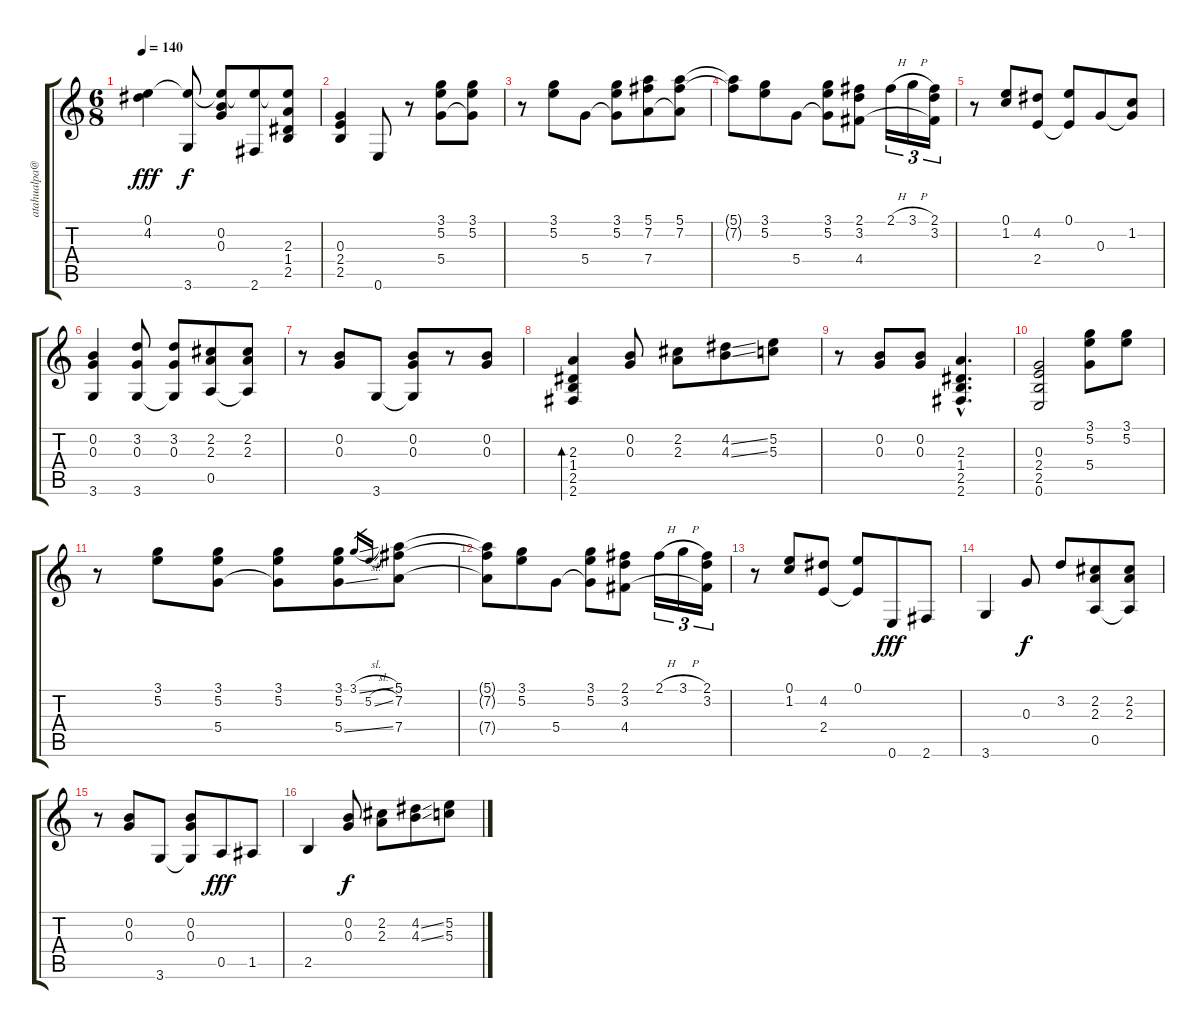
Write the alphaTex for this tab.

\track ("" "atahualpa@") {instrument acousticguitarnylon}
\staff {score tabs}
\tuning (E4 B3 G3 D3 A2 E2) {hide}
\ts (6 8)
\tempo 140
\clef g2
\ks c
(0.1 4.2).4{dy fff} (0.1{t} 3.6).8{dy f} (0.1{t} 0.2 0.3).8 (0.1{t} 2.6).8 (0.1{t} 2.3 1.4 2.5).8 |
(0.3 2.4 2.5).4 0.6.8 r.8 (3.1 5.2 5.4).8 (3.1 5.2 5.4{t}).8 |
r.8 (3.1 5.2).8 5.4.8 (3.1 5.2 5.4{t}).8 (5.1 7.2 7.4).8 (5.1 7.2 7.4{t}).8 |
(5.1{t} 7.2{t}).8 (3.1 5.2).8 5.4.8 (3.1 5.2 5.4{t}).8 (2.1 3.2 4.4).8 2.1{h}.16{tu (3 2)} 3.1{h}.16{tu (3 2)} (2.1 3.2 4.4{t}).16{tu (3 2)} |
r.8 (0.1 1.2).8 (4.2 2.4).8 (0.1 2.4{t}).8 0.3.8 (1.2 0.3{t}).8 |
(0.2 0.3 3.6).4 (3.2 0.3 3.6).8 (3.2 0.3 3.6{t}).8 (2.2 2.3 0.5).8 (2.2 2.3 0.5{t}).8 |
r.8 (0.2 0.3).8 3.6.8 (0.2 0.3 3.6{t}).8 r.8 (0.2 0.3).8 |
(2.3 1.4 2.5 2.6).4{bd 240} (0.2 0.3).8 (2.2 2.3).8 (4.2{ss} 4.3{ss}).8 (5.2 5.3).8 |
r.8 (0.2 0.3).8 (0.2 0.3).8 (2.3{hac} 1.4{hac} 2.5{hac} 2.6{hac}).4{d} |
(0.3 2.4 2.5 0.6).2 (3.1 5.2 5.4).8 (3.1 5.2).8 |
r.8 (3.1 5.2).8 (3.1 5.2 5.4).8 (3.1 5.2 5.4{t}).8 (3.1 5.2 5.4{ss}).8 3.1{sl}.16{gr} 5.2{sl}.16{gr} (5.1 7.2 7.4).8 |
(5.1{t} 7.2{t} 7.4{t}).8 (3.1 5.2).8 5.4.8 (3.1 5.2 5.4{t}).8 (2.1 3.2 4.4).8 2.1{h}.16{tu (3 2)} 3.1{h}.16{tu (3 2)} (2.1 3.2 4.4{t}).16{tu (3 2)} |
r.8 (0.1 1.2).8 (4.2 2.4).8 (0.1 2.4{t}).8 0.6.8{dy fff} 2.6.8 |
3.6.4 0.3.8{dy f} 3.2.8 (2.2 2.3 0.5).8 (2.2 2.3 0.5{t}).8 |
r.8 (0.2 0.3).8 3.6.8 (0.2 0.3 3.6{t}).8 0.5.8{dy fff} 1.5.8 |
2.5.4 (0.2 0.3).8{dy f} (2.2 2.3).8 (4.2{ss} 4.3{ss}).8 (5.2 5.3).8
